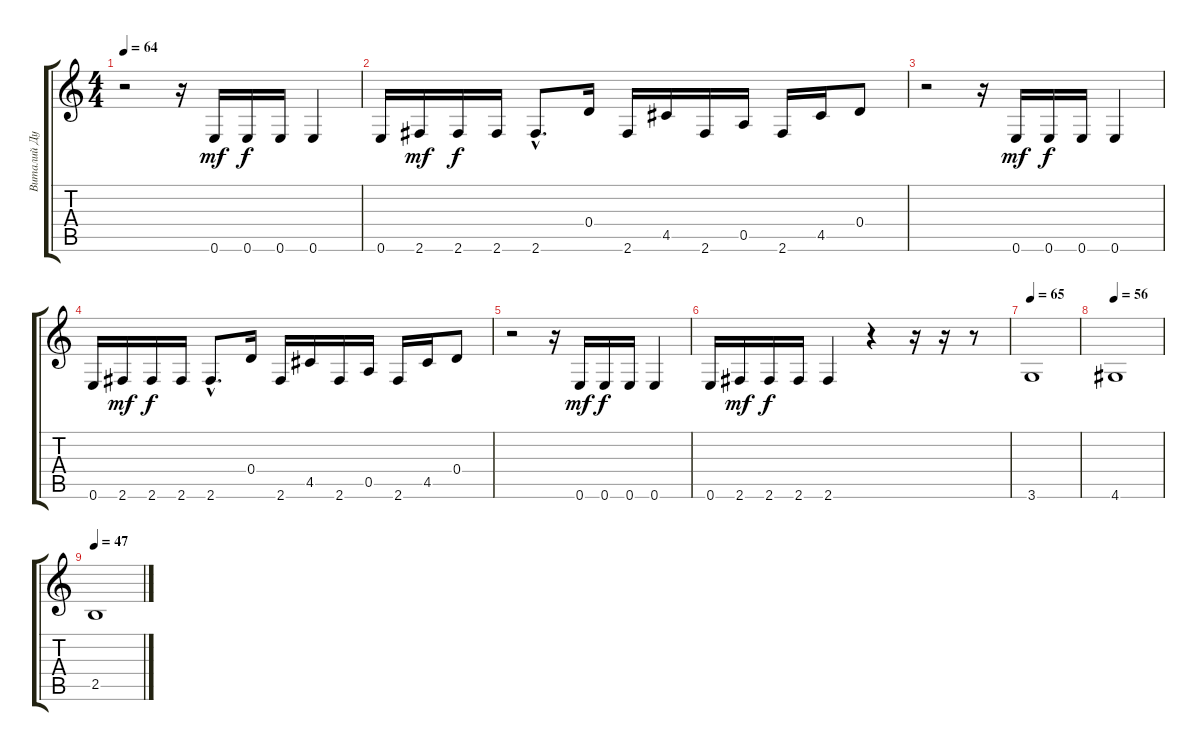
\track ("Виталий Дубинин" "Виталий Ду") {instrument electricbassfinger}
\staff {score tabs}
\tuning (E4 B3 G3 D3 A2 E2) {hide}
\ts (4 4)
\tempo 64
\clef g2
\ks c
r.2{dy f} r.16 0.6.16{dy mf} 0.6.16{dy f} 0.6.16 0.6.4 |
0.6.16 2.6.16{dy mf} 2.6.16{dy f} 2.6.16 2.6{hac}.8{d} 0.4.16 2.6.16 4.5.16 2.6.16 0.5.16 2.6.16 4.5.16 0.4.8 |
r.2 r.16 0.6.16{dy mf} 0.6.16{dy f} 0.6.16 0.6.4 |
0.6.16 2.6.16{dy mf} 2.6.16{dy f} 2.6.16 2.6{hac}.8{d} 0.4.16 2.6.16 4.5.16 2.6.16 0.5.16 2.6.16 4.5.16 0.4.8 |
r.2 r.16 0.6.16{dy mf} 0.6.16{dy f} 0.6.16 0.6.4 |
0.6.16 2.6.16{dy mf} 2.6.16{dy f} 2.6.16 2.6.4 r.4 r.16 r.16 r.8 |
\tempo 65
3.6.1 |
\tempo 56
4.6.1 |
\tempo 47
2.5.1
